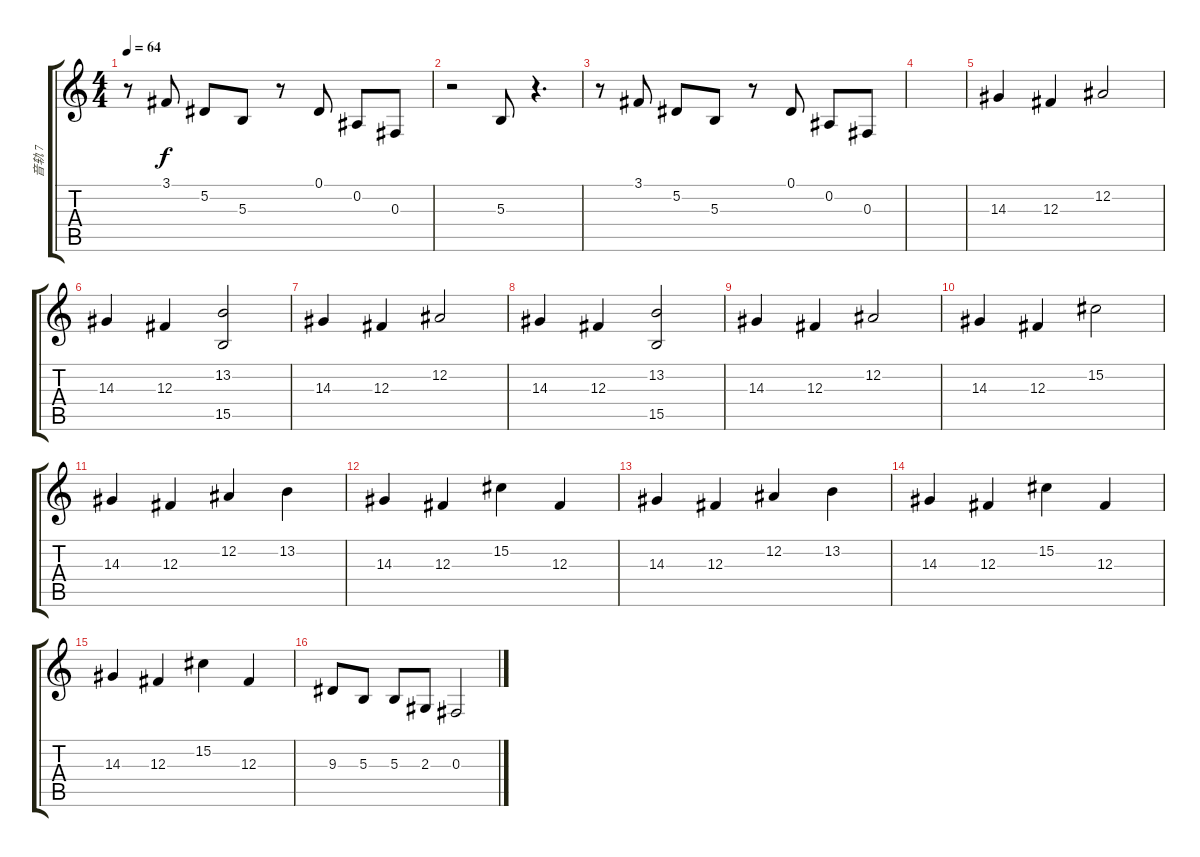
\track ("音轨 7" "音轨 7") {instrument stringensemble1}
\staff {score tabs}
\tuning (Eb4 Bb3 Gb3 Db3 Ab2 Eb2) {hide}
\ts (4 4)
\tempo 64
\clef g2
\ks c
r.8{dy f} 3.1.8 5.2.8 5.3.8 r.8 0.1.8 0.2.8 0.3.8 |
r.2 5.3.8 r.4{d} |
r.8 3.1.8 5.2.8 5.3.8 r.8 0.1.8 0.2.8 0.3.8 |
|
14.3.4 12.3.4 12.2.2 |
14.3.4 12.3.4 (13.2 15.5).2 |
14.3.4 12.3.4 12.2.2 |
14.3.4 12.3.4 (13.2 15.5).2 |
14.3.4 12.3.4 12.2.2 |
14.3.4 12.3.4 15.2.2 |
14.3.4 12.3.4 12.2.4 13.2.4 |
14.3.4 12.3.4 15.2.4 12.3.4 |
14.3.4 12.3.4 12.2.4 13.2.4 |
14.3.4 12.3.4 15.2.4 12.3.4 |
14.3.4 12.3.4 15.2.4 12.3.4 |
9.3.8 5.3.8 5.3.8 2.3.8 0.3.2
